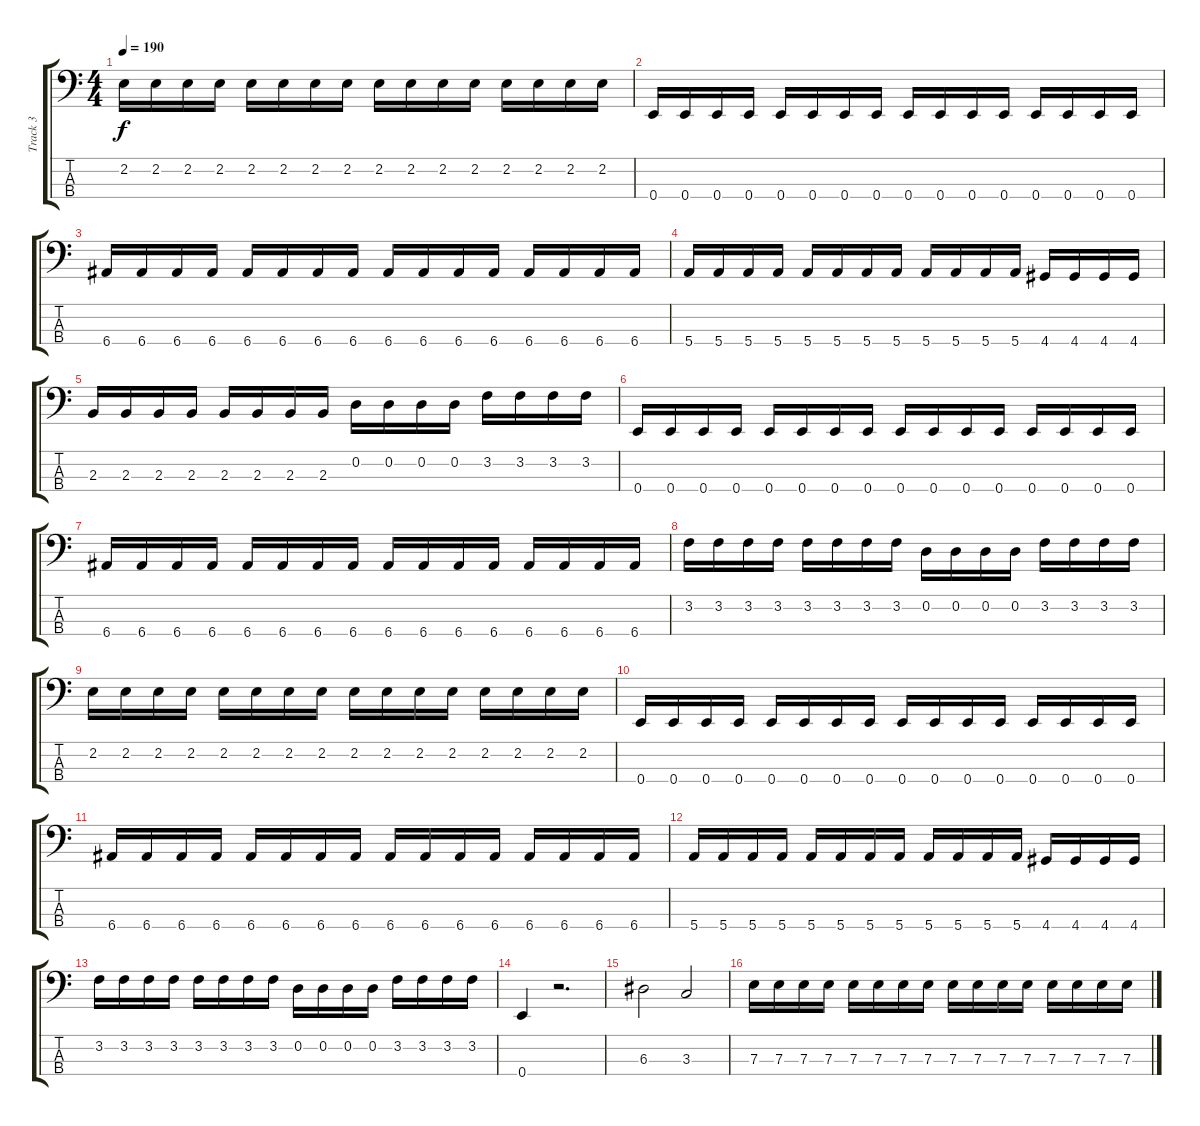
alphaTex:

\track ("Track 3" "Track 3") {instrument electricbasspick}
\staff {score tabs}
\tuning (G2 D2 A1 E1) {hide}
\ts (4 4)
\tempo 190
\clef f4
\ks c
2.2.16{dy f} 2.2.16 2.2.16 2.2.16 2.2.16 2.2.16 2.2.16 2.2.16 2.2.16 2.2.16 2.2.16 2.2.16 2.2.16 2.2.16 2.2.16 2.2.16 |
0.4.16 0.4.16 0.4.16 0.4.16 0.4.16 0.4.16 0.4.16 0.4.16 0.4.16 0.4.16 0.4.16 0.4.16 0.4.16 0.4.16 0.4.16 0.4.16 |
6.4.16 6.4.16 6.4.16 6.4.16 6.4.16 6.4.16 6.4.16 6.4.16 6.4.16 6.4.16 6.4.16 6.4.16 6.4.16 6.4.16 6.4.16 6.4.16 |
5.4.16 5.4.16 5.4.16 5.4.16 5.4.16 5.4.16 5.4.16 5.4.16 5.4.16 5.4.16 5.4.16 5.4.16 4.4.16 4.4.16 4.4.16 4.4.16 |
2.3.16 2.3.16 2.3.16 2.3.16 2.3.16 2.3.16 2.3.16 2.3.16 0.2.16 0.2.16 0.2.16 0.2.16 3.2.16 3.2.16 3.2.16 3.2.16 |
0.4.16 0.4.16 0.4.16 0.4.16 0.4.16 0.4.16 0.4.16 0.4.16 0.4.16 0.4.16 0.4.16 0.4.16 0.4.16 0.4.16 0.4.16 0.4.16 |
6.4.16 6.4.16 6.4.16 6.4.16 6.4.16 6.4.16 6.4.16 6.4.16 6.4.16 6.4.16 6.4.16 6.4.16 6.4.16 6.4.16 6.4.16 6.4.16 |
3.2.16 3.2.16 3.2.16 3.2.16 3.2.16 3.2.16 3.2.16 3.2.16 0.2.16 0.2.16 0.2.16 0.2.16 3.2.16 3.2.16 3.2.16 3.2.16 |
2.2.16 2.2.16 2.2.16 2.2.16 2.2.16 2.2.16 2.2.16 2.2.16 2.2.16 2.2.16 2.2.16 2.2.16 2.2.16 2.2.16 2.2.16 2.2.16 |
0.4.16 0.4.16 0.4.16 0.4.16 0.4.16 0.4.16 0.4.16 0.4.16 0.4.16 0.4.16 0.4.16 0.4.16 0.4.16 0.4.16 0.4.16 0.4.16 |
6.4.16 6.4.16 6.4.16 6.4.16 6.4.16 6.4.16 6.4.16 6.4.16 6.4.16 6.4.16 6.4.16 6.4.16 6.4.16 6.4.16 6.4.16 6.4.16 |
5.4.16 5.4.16 5.4.16 5.4.16 5.4.16 5.4.16 5.4.16 5.4.16 5.4.16 5.4.16 5.4.16 5.4.16 4.4.16 4.4.16 4.4.16 4.4.16 |
3.2.16 3.2.16 3.2.16 3.2.16 3.2.16 3.2.16 3.2.16 3.2.16 0.2.16 0.2.16 0.2.16 0.2.16 3.2.16 3.2.16 3.2.16 3.2.16 |
0.4.4 r.2{d} |
6.3.2 3.3.2 |
7.3.16 7.3.16 7.3.16 7.3.16 7.3.16 7.3.16 7.3.16 7.3.16 7.3.16 7.3.16 7.3.16 7.3.16 7.3.16 7.3.16 7.3.16 7.3.16
